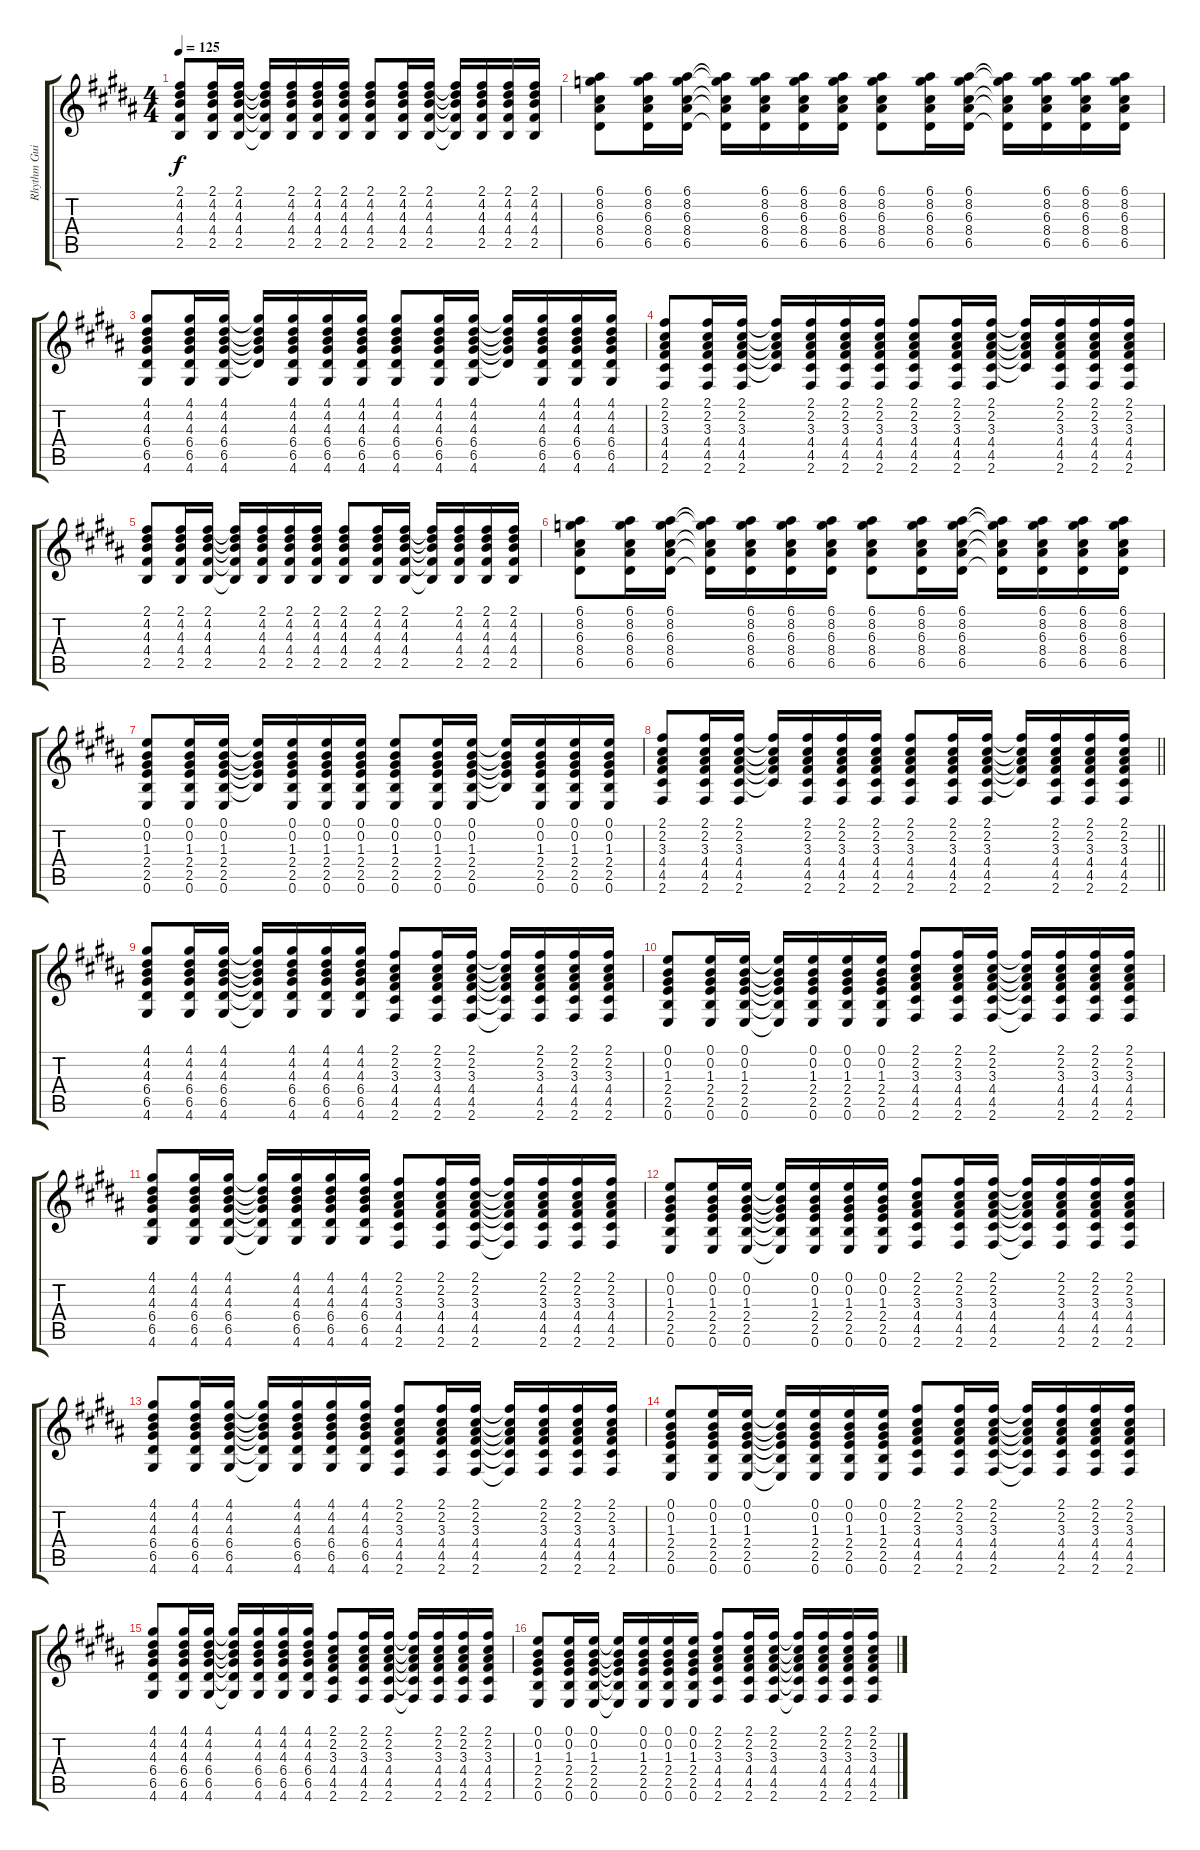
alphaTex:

\track ("Rhythm Guitar" "Rhythm Gui") {instrument distortionguitar}
\staff {score tabs}
\tuning (E4 B3 G3 D3 A2 E2) {hide}
\ts (4 4)
\tempo 125
\clef g2
\ks b
(2.1 4.2 4.3 4.4 2.5).8{dy f volume 10} (2.1 4.2 4.3 4.4 2.5).16 (2.1 4.2 4.3 4.4 2.5).16 (2.1{t} 4.2{t} 4.3{t} 4.4{t} 2.5{t}).16 (2.1 4.2 4.3 4.4 2.5).16 (2.1 4.2 4.3 4.4 2.5).16 (2.1 4.2 4.3 4.4 2.5).16 (2.1 4.2 4.3 4.4 2.5).8 (2.1 4.2 4.3 4.4 2.5).16 (2.1 4.2 4.3 4.4 2.5).16 (2.1{t} 4.2{t} 4.3{t} 4.4{t} 2.5{t}).16 (2.1 4.2 4.3 4.4 2.5).16 (2.1 4.2 4.3 4.4 2.5).16 (2.1 4.2 4.3 4.4 2.5).16 |
(6.1 8.2 6.3 8.4 6.5).8 (6.1 8.2 6.3 8.4 6.5).16 (6.1 8.2 6.3 8.4 6.5).16 (6.1{t} 8.2{t} 6.3{t} 8.4{t} 6.5{t}).16 (6.1 8.2 6.3 8.4 6.5).16 (6.1 8.2 6.3 8.4 6.5).16 (6.1 8.2 6.3 8.4 6.5).16 (6.1 8.2 6.3 8.4 6.5).8 (6.1 8.2 6.3 8.4 6.5).16 (6.1 8.2 6.3 8.4 6.5).16 (6.1{t} 8.2{t} 6.3{t} 8.4{t} 6.5{t}).16 (6.1 8.2 6.3 8.4 6.5).16 (6.1 8.2 6.3 8.4 6.5).16 (6.1 8.2 6.3 8.4 6.5).16 |
(4.1 4.2 4.3 6.4 6.5 4.6).8 (4.1 4.2 4.3 6.4 6.5 4.6).16 (4.1 4.2 4.3 6.4 6.5 4.6).16 (4.1{t} 4.2{t} 4.3{t} 6.4{t} 6.5{t}).16 (4.1 4.2 4.3 6.4 6.5 4.6).16 (4.1 4.2 4.3 6.4 6.5 4.6).16 (4.1 4.2 4.3 6.4 6.5 4.6).16 (4.1 4.2 4.3 6.4 6.5 4.6).8 (4.1 4.2 4.3 6.4 6.5 4.6).16 (4.1 4.2 4.3 6.4 6.5 4.6).16 (4.1{t} 4.2{t} 4.3{t} 6.4{t} 6.5{t}).16 (4.1 4.2 4.3 6.4 6.5 4.6).16 (4.1 4.2 4.3 6.4 6.5 4.6).16 (4.1 4.2 4.3 6.4 6.5 4.6).16 |
(2.1 2.2 3.3 4.4 4.5 2.6).8 (2.1 2.2 3.3 4.4 4.5 2.6).16 (2.1 2.2 3.3 4.4 4.5 2.6).16 (2.1{t} 2.2{t} 3.3{t} 4.4{t} 4.5{t}).16 (2.1 2.2 3.3 4.4 4.5 2.6).16 (2.1 2.2 3.3 4.4 4.5 2.6).16 (2.1 2.2 3.3 4.4 4.5 2.6).16 (2.1 2.2 3.3 4.4 4.5 2.6).8 (2.1 2.2 3.3 4.4 4.5 2.6).16 (2.1 2.2 3.3 4.4 4.5 2.6).16 (2.1{t} 2.2{t} 3.3{t} 4.4{t} 4.5{t}).16 (2.1 2.2 3.3 4.4 4.5 2.6).16 (2.1 2.2 3.3 4.4 4.5 2.6).16 (2.1 2.2 3.3 4.4 4.5 2.6).16 |
(2.1 4.2 4.3 4.4 2.5).8 (2.1 4.2 4.3 4.4 2.5).16 (2.1 4.2 4.3 4.4 2.5).16 (2.1{t} 4.2{t} 4.3{t} 4.4{t} 2.5{t}).16 (2.1 4.2 4.3 4.4 2.5).16 (2.1 4.2 4.3 4.4 2.5).16 (2.1 4.2 4.3 4.4 2.5).16 (2.1 4.2 4.3 4.4 2.5).8 (2.1 4.2 4.3 4.4 2.5).16 (2.1 4.2 4.3 4.4 2.5).16 (2.1{t} 4.2{t} 4.3{t} 4.4{t} 2.5{t}).16 (2.1 4.2 4.3 4.4 2.5).16 (2.1 4.2 4.3 4.4 2.5).16 (2.1 4.2 4.3 4.4 2.5).16 |
(6.1 8.2 6.3 8.4 6.5).8 (6.1 8.2 6.3 8.4 6.5).16 (6.1 8.2 6.3 8.4 6.5).16 (6.1{t} 8.2{t} 6.3{t} 8.4{t} 6.5{t}).16 (6.1 8.2 6.3 8.4 6.5).16 (6.1 8.2 6.3 8.4 6.5).16 (6.1 8.2 6.3 8.4 6.5).16 (6.1 8.2 6.3 8.4 6.5).8 (6.1 8.2 6.3 8.4 6.5).16 (6.1 8.2 6.3 8.4 6.5).16 (6.1{t} 8.2{t} 6.3{t} 8.4{t} 6.5{t}).16 (6.1 8.2 6.3 8.4 6.5).16 (6.1 8.2 6.3 8.4 6.5).16 (6.1 8.2 6.3 8.4 6.5).16 |
(0.1 0.2 1.3 2.4 2.5 0.6).8 (0.1 0.2 1.3 2.4 2.5 0.6).16 (0.1 0.2 1.3 2.4 2.5 0.6).16 (0.1{t} 0.2{t} 1.3{t} 2.4{t} 2.5{t}).16 (0.1 0.2 1.3 2.4 2.5 0.6).16 (0.1 0.2 1.3 2.4 2.5 0.6).16 (0.1 0.2 1.3 2.4 2.5 0.6).16 (0.1 0.2 1.3 2.4 2.5 0.6).8 (0.1 0.2 1.3 2.4 2.5 0.6).16 (0.1 0.2 1.3 2.4 2.5 0.6).16 (0.1{t} 0.2{t} 1.3{t} 2.4{t} 2.5{t}).16 (0.1 0.2 1.3 2.4 2.5 0.6).16 (0.1 0.2 1.3 2.4 2.5 0.6).16 (0.1 0.2 1.3 2.4 2.5 0.6).16 |
\barLineRight lightlight
(2.1 2.2 3.3 4.4 4.5 2.6).8 (2.1 2.2 3.3 4.4 4.5 2.6).16 (2.1 2.2 3.3 4.4 4.5 2.6).16 (2.1{t} 2.2{t} 3.3{t} 4.4{t} 4.5{t}).16 (2.1 2.2 3.3 4.4 4.5 2.6).16 (2.1 2.2 3.3 4.4 4.5 2.6).16 (2.1 2.2 3.3 4.4 4.5 2.6).16 (2.1 2.2 3.3 4.4 4.5 2.6).8 (2.1 2.2 3.3 4.4 4.5 2.6).16 (2.1 2.2 3.3 4.4 4.5 2.6).16 (2.1{t} 2.2{t} 3.3{t} 4.4{t} 4.5{t}).16 (2.1 2.2 3.3 4.4 4.5 2.6).16 (2.1 2.2 3.3 4.4 4.5 2.6).16 (2.1 2.2 3.3 4.4 4.5 2.6).16 |
(4.1 4.2 4.3 6.4 6.5 4.6).8 (4.1 4.2 4.3 6.4 6.5 4.6).16 (4.1 4.2 4.3 6.4 6.5 4.6).16 (4.1{t} 4.2{t} 4.3{t} 6.4{t} 6.5{t} 4.6{t}).16 (4.1 4.2 4.3 6.4 6.5 4.6).16 (4.1 4.2 4.3 6.4 6.5 4.6).16 (4.1 4.2 4.3 6.4 6.5 4.6).16 (2.1 2.2 3.3 4.4 4.5 2.6).8 (2.1 2.2 3.3 4.4 4.5 2.6).16 (2.1 2.2 3.3 4.4 4.5 2.6).16 (2.1{t} 2.2{t} 3.3{t} 4.4{t} 4.5{t} 2.6{t}).16 (2.1 2.2 3.3 4.4 4.5 2.6).16 (2.1 2.2 3.3 4.4 4.5 2.6).16 (2.1 2.2 3.3 4.4 4.5 2.6).16 |
(0.1 0.2 1.3 2.4 2.5 0.6).8 (0.1 0.2 1.3 2.4 2.5 0.6).16 (0.1 0.2 1.3 2.4 2.5 0.6).16 (0.1{t} 0.2{t} 1.3{t} 2.4{t} 2.5{t} 0.6{t}).16 (0.1 0.2 1.3 2.4 2.5 0.6).16 (0.1 0.2 1.3 2.4 2.5 0.6).16 (0.1 0.2 1.3 2.4 2.5 0.6).16 (2.1 2.2 3.3 4.4 4.5 2.6).8 (2.1 2.2 3.3 4.4 4.5 2.6).16 (2.1 2.2 3.3 4.4 4.5 2.6).16 (2.1{t} 2.2{t} 3.3{t} 4.4{t} 4.5{t} 2.6{t}).16 (2.1 2.2 3.3 4.4 4.5 2.6).16 (2.1 2.2 3.3 4.4 4.5 2.6).16 (2.1 2.2 3.3 4.4 4.5 2.6).16 |
(4.1 4.2 4.3 6.4 6.5 4.6).8 (4.1 4.2 4.3 6.4 6.5 4.6).16 (4.1 4.2 4.3 6.4 6.5 4.6).16 (4.1{t} 4.2{t} 4.3{t} 6.4{t} 6.5{t} 4.6{t}).16 (4.1 4.2 4.3 6.4 6.5 4.6).16 (4.1 4.2 4.3 6.4 6.5 4.6).16 (4.1 4.2 4.3 6.4 6.5 4.6).16 (2.1 2.2 3.3 4.4 4.5 2.6).8 (2.1 2.2 3.3 4.4 4.5 2.6).16 (2.1 2.2 3.3 4.4 4.5 2.6).16 (2.1{t} 2.2{t} 3.3{t} 4.4{t} 4.5{t} 2.6{t}).16 (2.1 2.2 3.3 4.4 4.5 2.6).16 (2.1 2.2 3.3 4.4 4.5 2.6).16 (2.1 2.2 3.3 4.4 4.5 2.6).16 |
(0.1 0.2 1.3 2.4 2.5 0.6).8 (0.1 0.2 1.3 2.4 2.5 0.6).16 (0.1 0.2 1.3 2.4 2.5 0.6).16 (0.1{t} 0.2{t} 1.3{t} 2.4{t} 2.5{t} 0.6{t}).16 (0.1 0.2 1.3 2.4 2.5 0.6).16 (0.1 0.2 1.3 2.4 2.5 0.6).16 (0.1 0.2 1.3 2.4 2.5 0.6).16 (2.1 2.2 3.3 4.4 4.5 2.6).8 (2.1 2.2 3.3 4.4 4.5 2.6).16 (2.1 2.2 3.3 4.4 4.5 2.6).16 (2.1{t} 2.2{t} 3.3{t} 4.4{t} 4.5{t} 2.6{t}).16 (2.1 2.2 3.3 4.4 4.5 2.6).16 (2.1 2.2 3.3 4.4 4.5 2.6).16 (2.1 2.2 3.3 4.4 4.5 2.6).16 |
(4.1 4.2 4.3 6.4 6.5 4.6).8 (4.1 4.2 4.3 6.4 6.5 4.6).16 (4.1 4.2 4.3 6.4 6.5 4.6).16 (4.1{t} 4.2{t} 4.3{t} 6.4{t} 6.5{t} 4.6{t}).16 (4.1 4.2 4.3 6.4 6.5 4.6).16 (4.1 4.2 4.3 6.4 6.5 4.6).16 (4.1 4.2 4.3 6.4 6.5 4.6).16 (2.1 2.2 3.3 4.4 4.5 2.6).8 (2.1 2.2 3.3 4.4 4.5 2.6).16 (2.1 2.2 3.3 4.4 4.5 2.6).16 (2.1{t} 2.2{t} 3.3{t} 4.4{t} 4.5{t} 2.6{t}).16 (2.1 2.2 3.3 4.4 4.5 2.6).16 (2.1 2.2 3.3 4.4 4.5 2.6).16 (2.1 2.2 3.3 4.4 4.5 2.6).16 |
(0.1 0.2 1.3 2.4 2.5 0.6).8 (0.1 0.2 1.3 2.4 2.5 0.6).16 (0.1 0.2 1.3 2.4 2.5 0.6).16 (0.1{t} 0.2{t} 1.3{t} 2.4{t} 2.5{t} 0.6{t}).16 (0.1 0.2 1.3 2.4 2.5 0.6).16 (0.1 0.2 1.3 2.4 2.5 0.6).16 (0.1 0.2 1.3 2.4 2.5 0.6).16 (2.1 2.2 3.3 4.4 4.5 2.6).8 (2.1 2.2 3.3 4.4 4.5 2.6).16 (2.1 2.2 3.3 4.4 4.5 2.6).16 (2.1{t} 2.2{t} 3.3{t} 4.4{t} 4.5{t} 2.6{t}).16 (2.1 2.2 3.3 4.4 4.5 2.6).16 (2.1 2.2 3.3 4.4 4.5 2.6).16 (2.1 2.2 3.3 4.4 4.5 2.6).16 |
(4.1 4.2 4.3 6.4 6.5 4.6).8 (4.1 4.2 4.3 6.4 6.5 4.6).16 (4.1 4.2 4.3 6.4 6.5 4.6).16 (4.1{t} 4.2{t} 4.3{t} 6.4{t} 6.5{t} 4.6{t}).16 (4.1 4.2 4.3 6.4 6.5 4.6).16 (4.1 4.2 4.3 6.4 6.5 4.6).16 (4.1 4.2 4.3 6.4 6.5 4.6).16 (2.1 2.2 3.3 4.4 4.5 2.6).8 (2.1 2.2 3.3 4.4 4.5 2.6).16 (2.1 2.2 3.3 4.4 4.5 2.6).16 (2.1{t} 2.2{t} 3.3{t} 4.4{t} 4.5{t} 2.6{t}).16 (2.1 2.2 3.3 4.4 4.5 2.6).16 (2.1 2.2 3.3 4.4 4.5 2.6).16 (2.1 2.2 3.3 4.4 4.5 2.6).16 |
(0.1 0.2 1.3 2.4 2.5 0.6).8 (0.1 0.2 1.3 2.4 2.5 0.6).16 (0.1 0.2 1.3 2.4 2.5 0.6).16 (0.1{t} 0.2{t} 1.3{t} 2.4{t} 2.5{t} 0.6{t}).16 (0.1 0.2 1.3 2.4 2.5 0.6).16 (0.1 0.2 1.3 2.4 2.5 0.6).16 (0.1 0.2 1.3 2.4 2.5 0.6).16 (2.1 2.2 3.3 4.4 4.5 2.6).8 (2.1 2.2 3.3 4.4 4.5 2.6).16 (2.1 2.2 3.3 4.4 4.5 2.6).16 (2.1{t} 2.2{t} 3.3{t} 4.4{t} 4.5{t} 2.6{t}).16 (2.1 2.2 3.3 4.4 4.5 2.6).16 (2.1 2.2 3.3 4.4 4.5 2.6).16 (2.1 2.2 3.3 4.4 4.5 2.6).16
